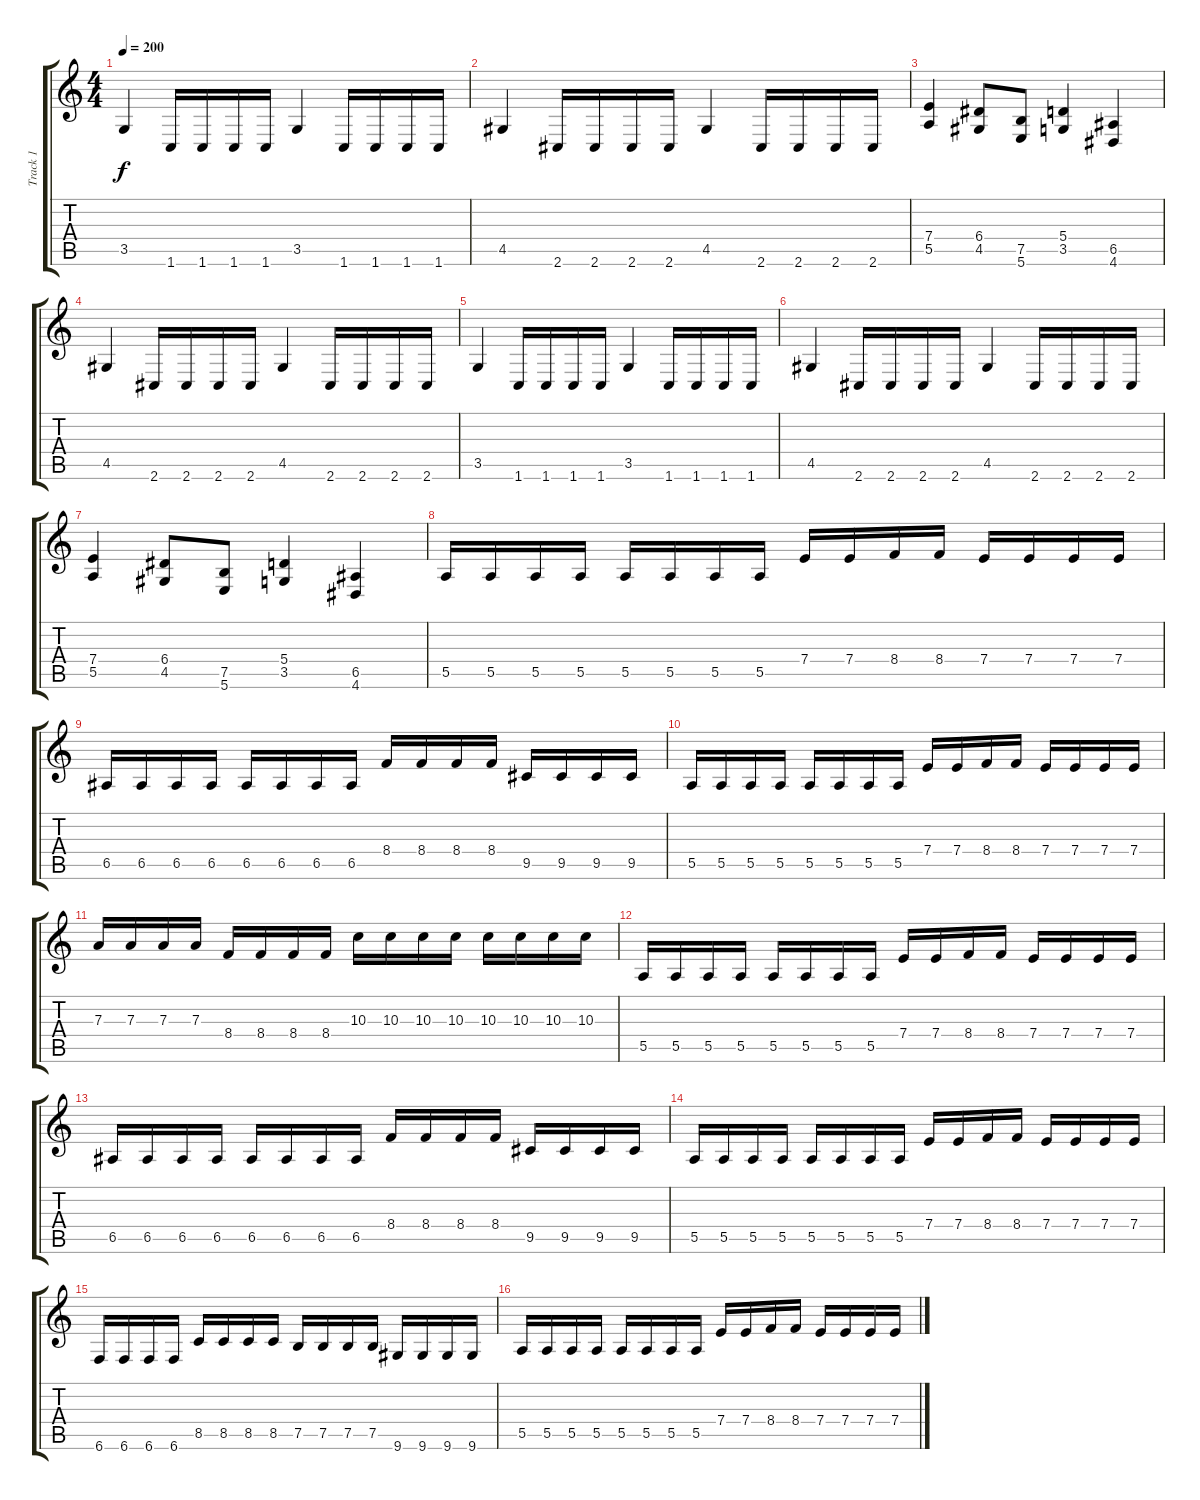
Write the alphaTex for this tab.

\track ("Track 1" "Track 1") {instrument overdrivenguitar}
\staff {score tabs}
\tuning (B3 Gb3 D3 A2 E2 B1) {hide}
\ts (4 4)
\tempo 200
\clef g2
\ks c
3.5.4{dy f} 1.6.16 1.6.16 1.6.16 1.6.16 3.5.4 1.6.16 1.6.16 1.6.16 1.6.16 |
4.5.4 2.6.16 2.6.16 2.6.16 2.6.16 4.5.4 2.6.16 2.6.16 2.6.16 2.6.16 |
(7.4 5.5).4 (6.4 4.5).8 (7.5 5.6).8 (5.4 3.5).4 (6.5 4.6).4 |
4.5.4 2.6.16 2.6.16 2.6.16 2.6.16 4.5.4 2.6.16 2.6.16 2.6.16 2.6.16 |
3.5.4 1.6.16 1.6.16 1.6.16 1.6.16 3.5.4 1.6.16 1.6.16 1.6.16 1.6.16 |
4.5.4 2.6.16 2.6.16 2.6.16 2.6.16 4.5.4 2.6.16 2.6.16 2.6.16 2.6.16 |
(7.4 5.5).4 (6.4 4.5).8 (7.5 5.6).8 (5.4 3.5).4 (6.5 4.6).4 |
5.5.16 5.5.16 5.5.16 5.5.16 5.5.16 5.5.16 5.5.16 5.5.16 7.4.16 7.4.16 8.4.16 8.4.16 7.4.16 7.4.16 7.4.16 7.4.16 |
6.5.16 6.5.16 6.5.16 6.5.16 6.5.16 6.5.16 6.5.16 6.5.16 8.4.16 8.4.16 8.4.16 8.4.16 9.5.16 9.5.16 9.5.16 9.5.16 |
5.5.16 5.5.16 5.5.16 5.5.16 5.5.16 5.5.16 5.5.16 5.5.16 7.4.16 7.4.16 8.4.16 8.4.16 7.4.16 7.4.16 7.4.16 7.4.16 |
7.3.16 7.3.16 7.3.16 7.3.16 8.4.16 8.4.16 8.4.16 8.4.16 10.3.16 10.3.16 10.3.16 10.3.16 10.3.16 10.3.16 10.3.16 10.3.16 |
5.5.16 5.5.16 5.5.16 5.5.16 5.5.16 5.5.16 5.5.16 5.5.16 7.4.16 7.4.16 8.4.16 8.4.16 7.4.16 7.4.16 7.4.16 7.4.16 |
6.5.16 6.5.16 6.5.16 6.5.16 6.5.16 6.5.16 6.5.16 6.5.16 8.4.16 8.4.16 8.4.16 8.4.16 9.5.16 9.5.16 9.5.16 9.5.16 |
5.5.16 5.5.16 5.5.16 5.5.16 5.5.16 5.5.16 5.5.16 5.5.16 7.4.16 7.4.16 8.4.16 8.4.16 7.4.16 7.4.16 7.4.16 7.4.16 |
6.6.16 6.6.16 6.6.16 6.6.16 8.5.16 8.5.16 8.5.16 8.5.16 7.5.16 7.5.16 7.5.16 7.5.16 9.6.16 9.6.16 9.6.16 9.6.16 |
5.5.16 5.5.16 5.5.16 5.5.16 5.5.16 5.5.16 5.5.16 5.5.16 7.4.16 7.4.16 8.4.16 8.4.16 7.4.16 7.4.16 7.4.16 7.4.16
